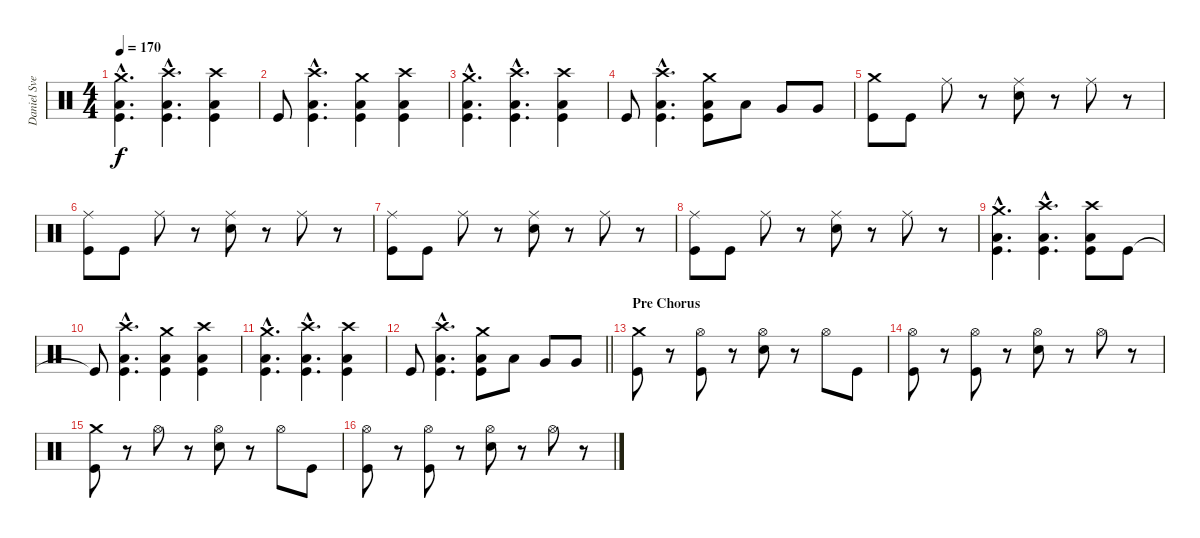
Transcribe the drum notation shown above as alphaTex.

\track ("Daniel Svensson" "Daniel Sve") {instrument percussion}
\staff {score}
\articulation defaults
\ts (4 4)
\tempo 170
\clef neutral
\ks c
("Crash medium (hit)"{hac} "Low Tom (hit)"{hac} "Kick (hit)"{hac}).4{d dy f} ("Crash high (hit)"{hac} "Low Tom (hit)"{hac} "Kick (hit)"{hac}).4{d} ("Crash high (hit)" "Low Tom (hit)" "Kick (hit)").4 |
"Kick (hit)".8 ("Crash high (hit)"{hac} "Low Tom (hit)"{hac} "Kick (hit)"{hac}).4{d} ("Crash medium (hit)" "Low Tom (hit)" "Kick (hit)").4 ("Crash high (hit)" "Low Tom (hit)" "Kick (hit)").4 |
("Crash medium (hit)"{hac} "Low Tom (hit)"{hac} "Kick (hit)"{hac}).4{d} ("Crash high (hit)"{hac} "Low Tom (hit)"{hac} "Kick (hit)"{hac}).4{d} ("Crash high (hit)" "Low Tom (hit)" "Kick (hit)").4 |
"Kick (hit)".8 ("Crash high (hit)"{hac} "Low Tom (hit)"{hac} "Kick (hit)"{hac}).4{d} ("Crash medium (hit)" "Low Tom (hit)" "Kick (hit)").8 "Low Tom (hit)".8 "Very Low Tom (hit)".8 "Very Low Tom (hit)".8 |
("Crash medium (hit)" "Kick (hit)").8 "Kick (hit)".8 "Ride (middle)".8 r.8 ("Ride (middle)" "Snare (hit) 2").8 r.8 "Ride (middle)".8 r.8 |
("Ride (middle)" "Kick (hit)").8 "Kick (hit)".8 "Ride (middle)".8 r.8 ("Ride (middle)" "Snare (hit) 2").8 r.8 "Ride (middle)".8 r.8 |
("Ride (middle)" "Kick (hit)").8 "Kick (hit)".8 "Ride (middle)".8 r.8 ("Ride (middle)" "Snare (hit) 2").8 r.8 "Ride (middle)".8 r.8 |
("Ride (middle)" "Kick (hit)").8 "Kick (hit)".8 "Ride (middle)".8 r.8 ("Ride (middle)" "Snare (hit) 2").8 r.8 "Ride (middle)".8 r.8 |
("Crash medium (hit)"{hac} "Low Tom (hit)"{hac} "Kick (hit)"{hac}).4{d} ("Crash high (hit)"{hac} "Low Tom (hit)"{hac} "Kick (hit)"{hac}).4{d} ("Crash high (hit)" "Low Tom (hit)" "Kick (hit)").8 "Kick (hit)".8 |
"Kick (hit)"{t}.8 ("Crash high (hit)"{hac} "Low Tom (hit)"{hac} "Kick (hit)"{hac}).4{d} ("Crash medium (hit)" "Low Tom (hit)" "Kick (hit)").4 ("Crash high (hit)" "Low Tom (hit)" "Kick (hit)").4 |
("Crash medium (hit)"{hac} "Low Tom (hit)"{hac} "Kick (hit)"{hac}).4{d} ("Crash high (hit)"{hac} "Low Tom (hit)"{hac} "Kick (hit)"{hac}).4{d} ("Crash high (hit)" "Low Tom (hit)" "Kick (hit)").4 |
\barLineRight lightlight "Kick (hit)".8
("Crash high (hit)"{hac} "Low Tom (hit)"{hac} "Kick (hit)"{hac}).4{d} ("Crash medium (hit)" "Low Tom (hit)" "Kick (hit)").8 "Low Tom (hit)".8 "Very Low Tom (hit)".8 "Very Low Tom (hit)".8 |
\section ("" "Pre Chorus")
("Crash medium (hit)" "Kick (hit)").8 r.8 ("Hi-Hat (open)" "Kick (hit)").8 r.8 ("Hi-Hat (open)" "Snare (hit) 2").8 r.8 "Hi-Hat (open)".8 "Kick (hit)".8 |
("Hi-Hat (open)" "Kick (hit)").8 r.8 ("Hi-Hat (open)" "Kick (hit)").8 r.8 ("Hi-Hat (open)" "Snare (hit) 2").8 r.8 "Hi-Hat (open)".8 r.8 |
("Crash medium (hit)" "Kick (hit)").8 r.8 "Hi-Hat (open)".8 r.8 ("Hi-Hat (open)" "Snare (hit) 2").8 r.8 "Hi-Hat (open)".8 "Kick (hit)".8 |
("Hi-Hat (open)" "Kick (hit)").8 r.8 ("Hi-Hat (open)" "Kick (hit)").8 r.8 ("Hi-Hat (open)" "Snare (hit) 2").8 r.8 "Hi-Hat (open)".8 r.8
